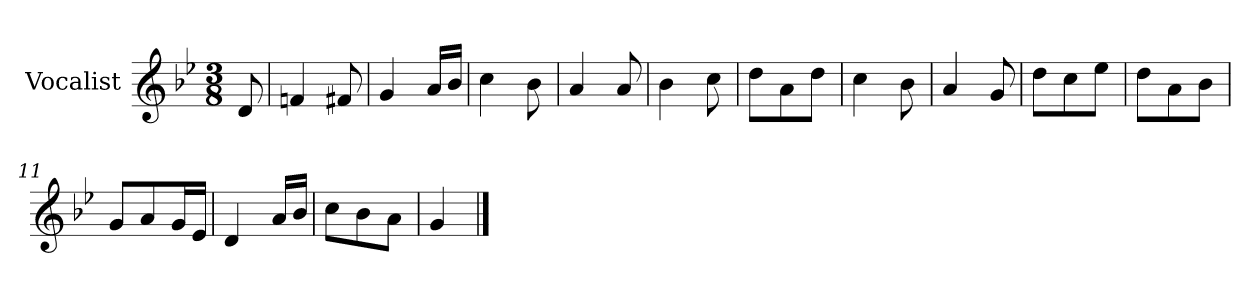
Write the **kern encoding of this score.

**kern
*part1
*staff1
*I"Vocalist
*k[b-e-]
*g:
*M3/8
=
8d
=1
4fn
8f#X
=2
4g
16aLL
16b-JJ
=3
4cc
8b-
=4
4a
8a
=5
4b-
8cc
=6
8ddL
8a
8ddJ
=7
4cc
8b-
=8
4a
8g
=9
8ddL
8cc
8ee-J
=10
8ddL
8a
8b-J
=11
8gL
8a
16gL
16e-JJ
=12
4d
16aLL
16b-JJ
=13
8ccL
8b-
8aJ
=14
4g
==
*-
